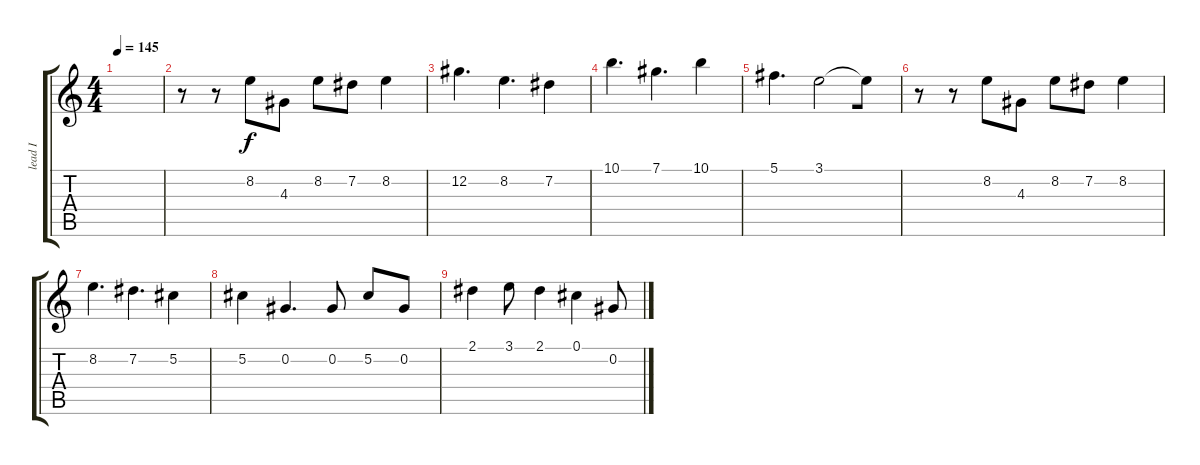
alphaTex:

\track ("lead I" "lead I") {instrument overdrivenguitar}
\staff {score tabs}
\tuning (Db4 Ab3 E3 B2 Gb2 B1) {hide}
\ts (4 4)
\tempo 145
\clef g2
\ks c
|
r.8{beam merge} r.8{beam merge} 8.2.8{dy f} 4.3.8 8.2.8 7.2.8 8.2.4 |
12.2.4{d} 8.2.4{d beam merge} 7.2.4 |
10.1.4{d} 7.1.4{d} 10.1.4 |
5.1.4{d} 3.1.2{beam merge} 3.1{t}.8 |
r.8{beam merge} r.8{beam merge} 8.2.8 4.3.8 8.2.8 7.2.8 8.2.4 |
8.2.4{d} 7.2.4{d} 5.2.4 |
5.2.4 0.2.4{d} 0.2.8 5.2.8 0.2.8 |
2.1.4 3.1.8 2.1.4 0.1.4 0.2.8
